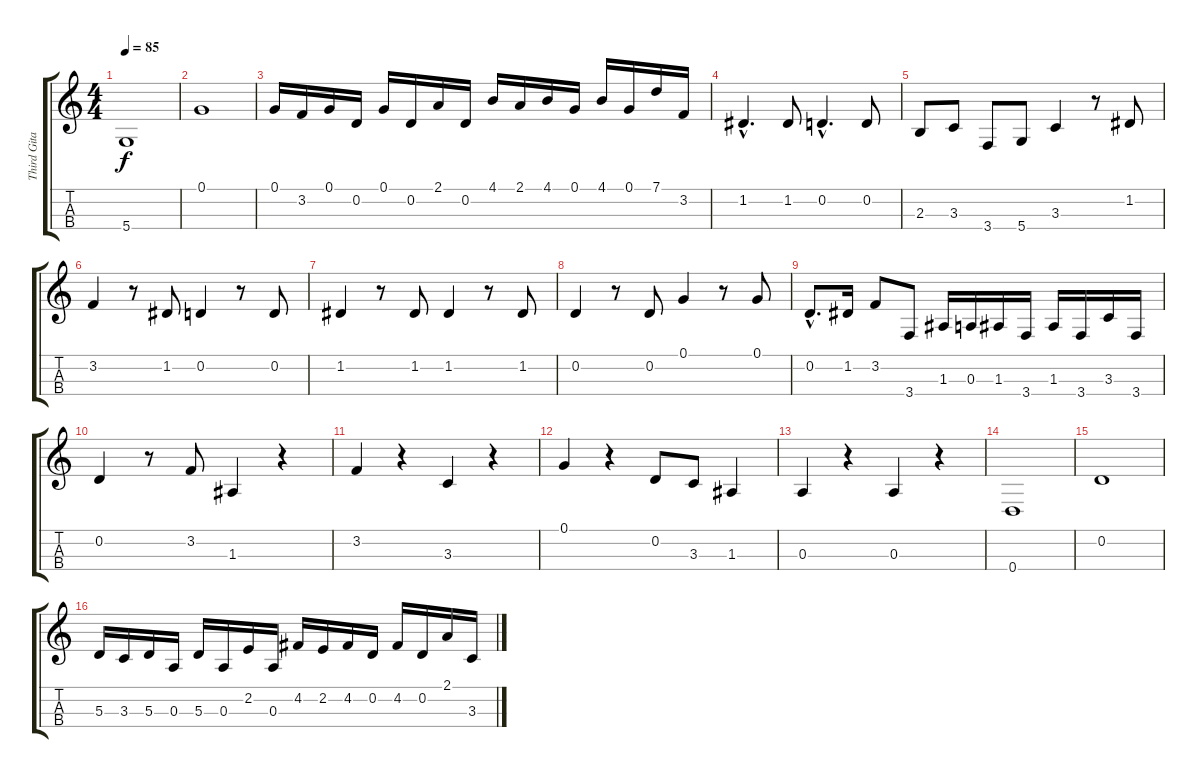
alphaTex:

\track ("Third Gitar (Bass)" "Third Gita") {instrument electricbassfinger}
\staff {score tabs}
\tuning (G3 D3 A2 D2) {hide}
\ts (4 4)
\tempo 85
\clef g2
\ks c
5.4.1{dy f} |
0.1.1 |
0.1.16 3.2.16 0.1.16 0.2.16 0.1.16 0.2.16 2.1.16 0.2.16 4.1.16 2.1.16 4.1.16 0.1.16 4.1.16 0.1.16 7.1.16 3.2.16 |
1.2{hac}.4{d} 1.2.8 0.2{hac}.4{d} 0.2.8 |
2.3.8 3.3.8 3.4.8 5.4.8 3.3.4 r.8 1.2.8 |
3.2.4 r.8 1.2.8 0.2.4 r.8 0.2.8 |
1.2.4 r.8 1.2.8 1.2.4 r.8 1.2.8 |
0.2.4 r.8 0.2.8 0.1.4 r.8 0.1.8 |
0.2{hac}.8{d} 1.2.16 3.2.8 3.4.8 1.3.16 0.3.16 1.3.16 3.4.16 1.3.16 3.4.16 3.3.16 3.4.16 |
0.2.4 r.8 3.2.8 1.3.4 r.4 |
3.2.4 r.4 3.3.4 r.4 |
0.1.4 r.4 0.2.8 3.3.8 1.3.4 |
0.3.4 r.4 0.3.4 r.4 |
0.4.1 |
0.2.1 |
5.3.16 3.3.16 5.3.16 0.3.16 5.3.16 0.3.16 2.2.16 0.3.16 4.2.16 2.2.16 4.2.16 0.2.16 4.2.16 0.2.16 2.1.16 3.3.16
